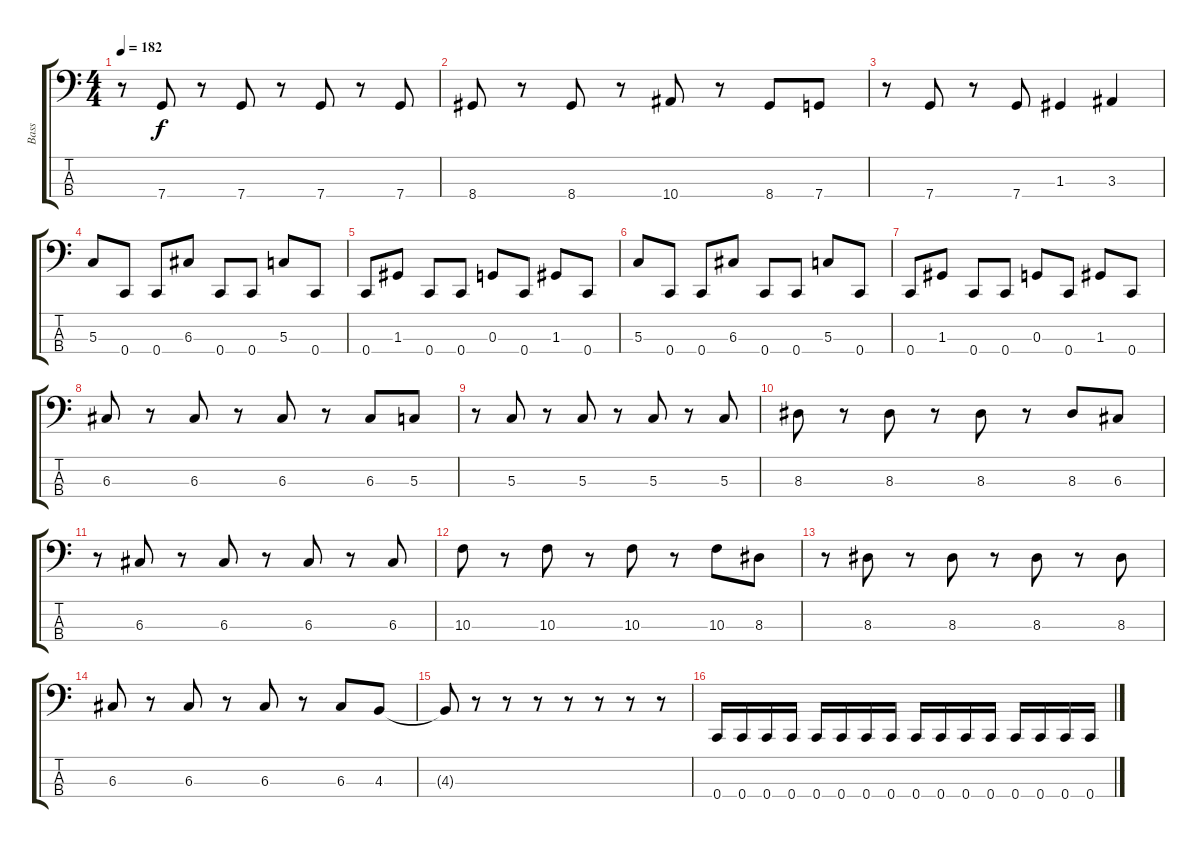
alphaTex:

\track ("Bass" "Bass") {instrument electricbasspick}
\staff {score tabs}
\tuning (F2 C2 G1 C1) {hide}
\ts (4 4)
\tempo 182
\clef f4
\ks c
r.8{dy f} 7.4.8 r.8 7.4.8 r.8 7.4.8 r.8 7.4.8 |
8.4.8 r.8 8.4.8 r.8 10.4.8 r.8 8.4.8 7.4.8 |
r.8 7.4.8 r.8 7.4.8 1.3.4 3.3.4 |
5.3.8 0.4.8 0.4.8 6.3.8 0.4.8 0.4.8 5.3.8 0.4.8 |
0.4.8 1.3.8 0.4.8 0.4.8 0.3.8 0.4.8 1.3.8 0.4.8 |
5.3.8 0.4.8 0.4.8 6.3.8 0.4.8 0.4.8 5.3.8 0.4.8 |
0.4.8 1.3.8 0.4.8 0.4.8 0.3.8 0.4.8 1.3.8 0.4.8 |
6.3.8 r.8 6.3.8 r.8 6.3.8 r.8 6.3.8 5.3.8 |
r.8 5.3.8 r.8 5.3.8 r.8 5.3.8 r.8 5.3.8 |
8.3.8 r.8 8.3.8 r.8 8.3.8 r.8 8.3.8 6.3.8 |
r.8 6.3.8 r.8 6.3.8 r.8 6.3.8 r.8 6.3.8 |
10.3.8 r.8 10.3.8 r.8 10.3.8 r.8 10.3.8 8.3.8 |
r.8 8.3.8 r.8 8.3.8 r.8 8.3.8 r.8 8.3.8 |
6.3.8 r.8 6.3.8 r.8 6.3.8 r.8 6.3.8 4.3.8 |
4.3{t}.8 r.8 r.8 r.8 r.8 r.8 r.8 r.8 |
0.4.16 0.4.16 0.4.16 0.4.16 0.4.16 0.4.16 0.4.16 0.4.16 0.4.16 0.4.16 0.4.16 0.4.16 0.4.16 0.4.16 0.4.16 0.4.16
